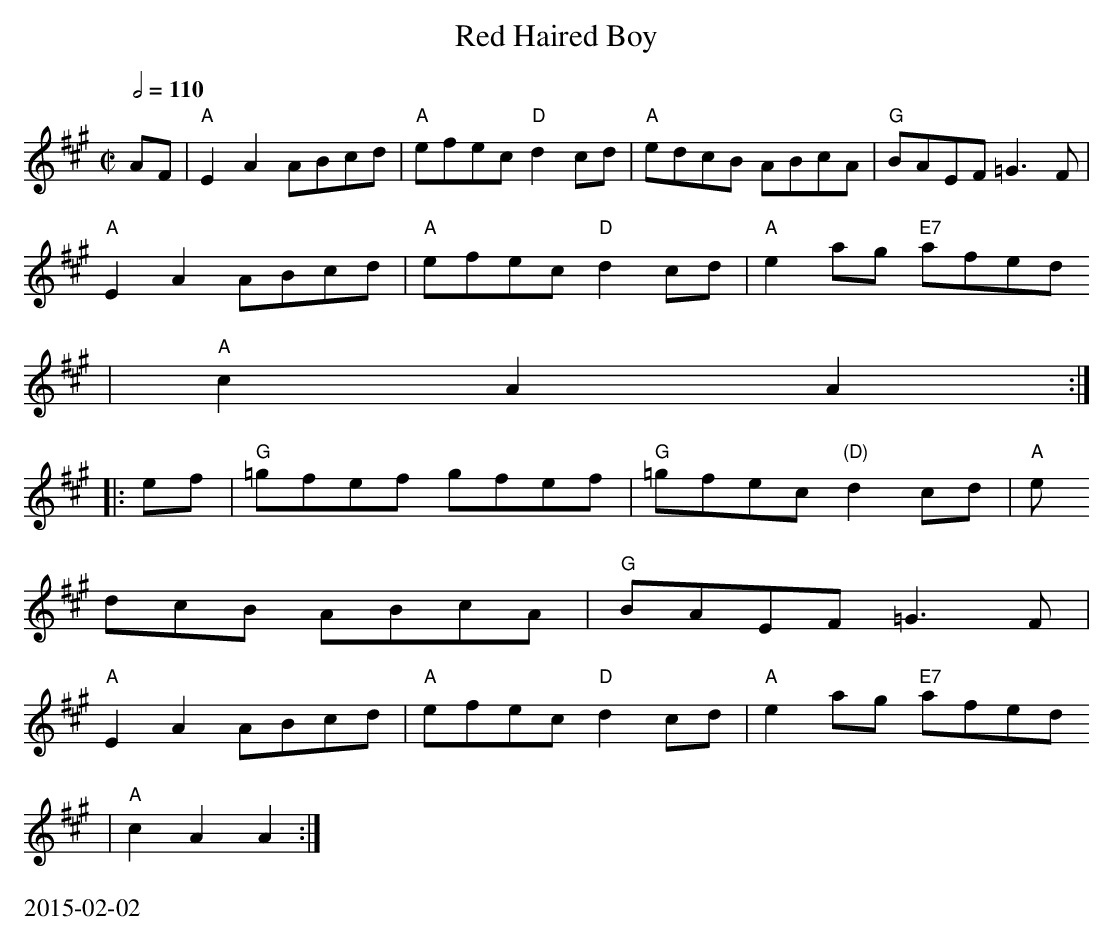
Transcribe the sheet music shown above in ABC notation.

X:1
T:Red Haired Boy
M:C|
L:1/4
K:A
Q:1/2=110
A/2F/2|"A"EA A/2B/2c/2d/2|"A"e/2f/2e/2c/2 "D"dc/2d/2|\
"A"e/2d/2c/2B/2 A/2B/2c/2A/2|"G"B/2A/2E/2F/2 =G3/2F/2|
"A"EA A/2B/2c/2d/2|"A"e/2f/2e/2c/2 "D"dc/2d/2|"A"ea/2g/2 "E7"a/2f/2e/2d/
2|\
"A"cA A::
e/2f/2|"G"=g/2f/2e/2f/2 g/2f/2e/2f/2|"G"=g/2f/2e/2c/2 "(D)"dc/2d/2|"A"e/
2d/2c/2B/2 A/2B/2c/2A/2|\
"G"B/2A/2E/2F/2 =G3/2F/2|
"A"EA A/2B/2c/2d/2|"A"e/2f/2e/2c/2 "D"dc/2d/2|"A"ea/2g/2 "E7"a/2f/2e/2d/
2|"A"cA A:|
